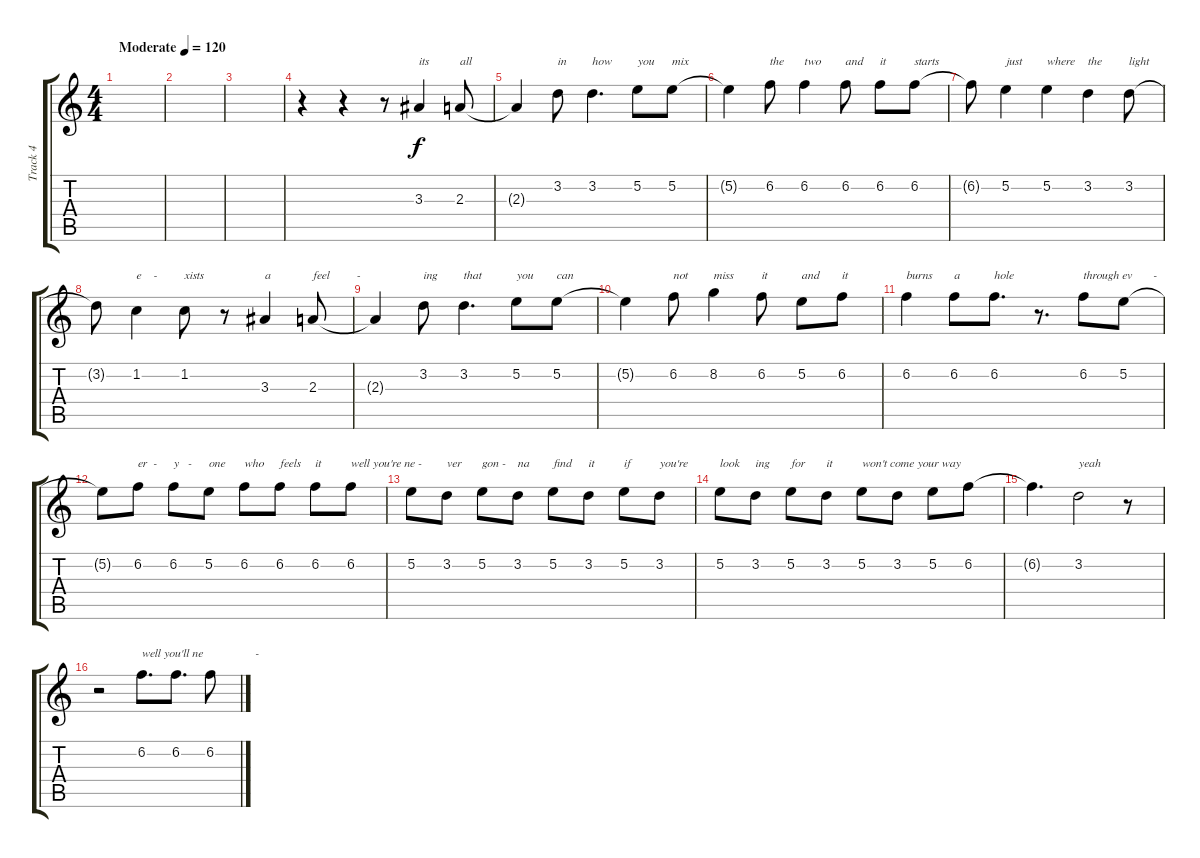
\track ("Track 4" "Track 4") {instrument overdrivenguitar}
\staff {score tabs}
\tuning (E4 B3 G3 D3 A2 E2) {hide}
\ts (4 4)
\tempo (120 "Moderate")
\tempo 118
\tempo (120 "Moderate")
\clef g2
\ks c
|
|
|
r.4 r.4 r.8 3.3.4{txt "its"} 2.3.8{txt "all"} |
2.3{t}.4 3.2.8{txt "in"} 3.2.4{d txt "how"} 5.2.8{txt "you"} 5.2.8{txt "mix"} |
5.2{t}.4 6.2.8{txt "the"} 6.2.4{txt "two"} 6.2.8{txt "and"} 6.2.8{txt "it"} 6.2.8{txt "starts"} |
6.2{t}.8 5.2.4{txt "just"} 5.2.4{txt "where"} 3.2.4{txt "the"} 3.2.8{txt "light"} |
3.2{t}.8 1.2.4{txt "e    -"} 1.2.8{txt "xists"} r.8 3.3.4{txt "a"} 2.3.8{txt "feel         -"} |
2.3{t}.4 3.2.8{txt "ing"} 3.2.4{d txt "that"} 5.2.8{txt "you"} 5.2.8{txt "can"} |
5.2{t}.4 6.2.8{txt "not"} 8.2.4{txt "miss"} 6.2.8{txt "it"} 5.2.8{txt "and"} 6.2.8{txt "it"} |
6.2.4{txt "burns"} 6.2.8{txt "a"} 6.2.8{d txt "hole"} r.8{d} 6.2.8{txt "through ev       -"} 5.2.8 |
5.2{t}.8 6.2.8{txt "er  -"} 6.2.8{txt "y   -"} 5.2.8{txt "one"} 6.2.8{txt "who"} 6.2.8{txt "feels"} 6.2.8{txt "it"} 6.2.8{txt "well you're ne -"} |
5.2.8 3.2.8{txt "ver"} 5.2.8{txt "gon -"} 3.2.8{txt "na"} 5.2.8{txt "find"} 3.2.8{txt "it"} 5.2.8{txt "if"} 3.2.8{txt "you're"} |
5.2.8{txt "look"} 3.2.8{txt "ing"} 5.2.8{txt "for"} 3.2.8{txt "it"} 5.2.8{txt "won't come your way"} 3.2.8 5.2.8 6.2.8 |
6.2{t}.4{d} 3.2.2{txt "yeah"} r.8 |
r.2 6.2.8{d txt "well you'll ne"} 6.2.8{d} 6.2.8{txt "               -"}
